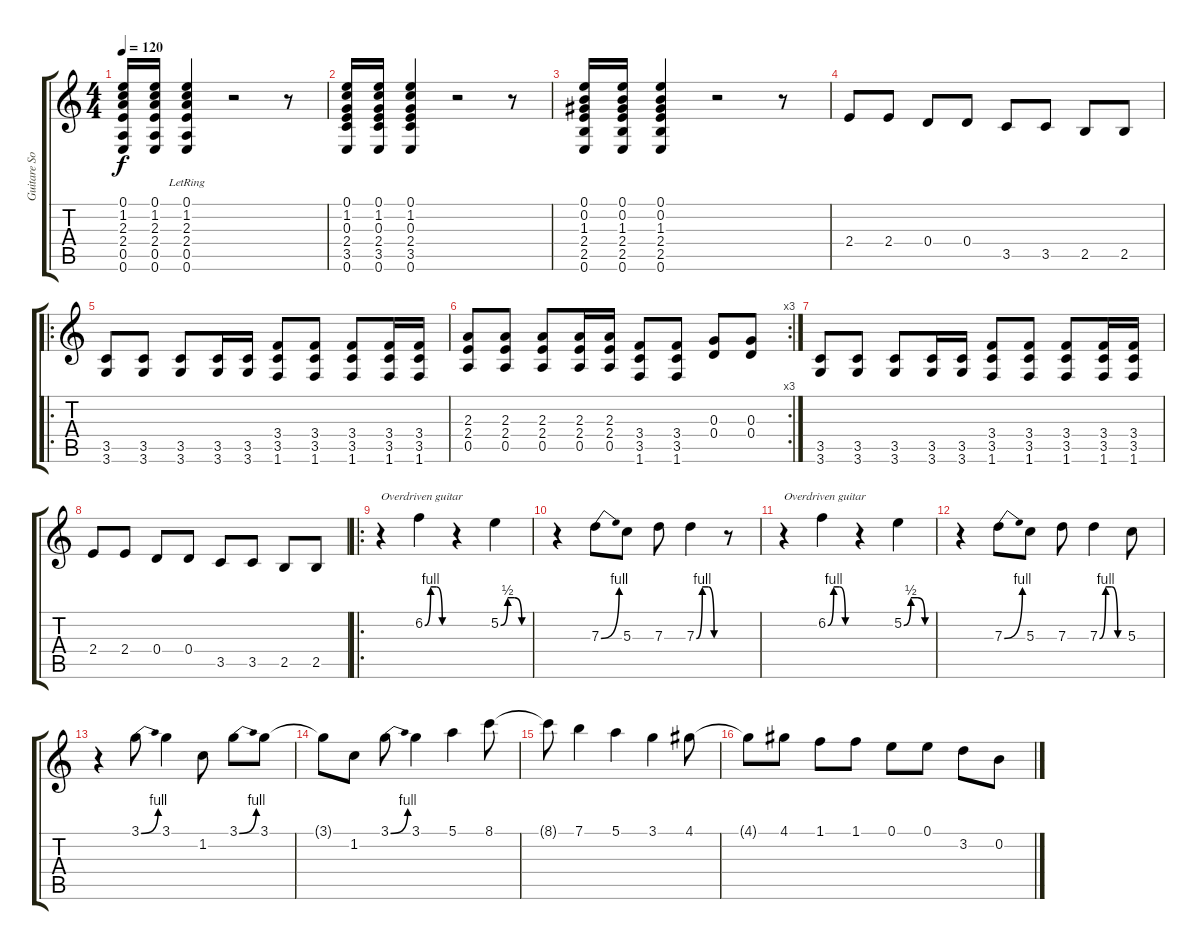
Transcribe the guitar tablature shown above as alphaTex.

\track ("Guitare Solo" "Guitare So") {instrument overdrivenguitar}
\staff {score tabs}
\tuning (E4 B3 G3 D3 A2 E2) {hide}
\ts (4 4)
\tempo 120
\clef g2
\ks c
(0.1 1.2 2.3 2.4 0.5 0.6).16{dy f} (0.1 1.2 2.3 2.4 0.5 0.6).16 (0.1 1.2 2.3{lr} 2.4 0.5 0.6).4 r.2 r.8 |
(0.1 1.2 0.3 2.4 3.5 0.6).16 (0.1 1.2 0.3 2.4 3.5 0.6).16 (0.1 1.2 0.3 2.4 3.5 0.6).4 r.2 r.8 |
(0.1 0.2 1.3 2.4 2.5 0.6).16 (0.1 0.2 1.3 2.4 2.5 0.6).16 (0.1 0.2 1.3 2.4 2.5 0.6).4 r.2 r.8 |
2.4.8 2.4.8 0.4.8 0.4.8 3.5.8 3.5.8 2.5.8 2.5.8 |
\ro
(3.5 3.6).8 (3.5 3.6).8 (3.5 3.6).8 (3.5 3.6).16 (3.5 3.6).16 (3.4 3.5 1.6).8 (3.4 3.5 1.6).8 (3.4 3.5 1.6).8 (3.4 3.5 1.6).16 (3.4 3.5 1.6).16 |
\rc 3
(2.3 2.4 0.5).8 (2.3 2.4 0.5).8 (2.3 2.4 0.5).8 (2.3 2.4 0.5).16 (2.3 2.4 0.5).16 (3.4 3.5 1.6).8 (3.4 3.5 1.6).8 (0.3 0.4).8 (0.3 0.4).8 |
(3.5 3.6).8 (3.5 3.6).8 (3.5 3.6).8 (3.5 3.6).16 (3.5 3.6).16 (3.4 3.5 1.6).8 (3.4 3.5 1.6).8 (3.4 3.5 1.6).8 (3.4 3.5 1.6).16 (3.4 3.5 1.6).16 |
2.4.8 2.4.8 0.4.8 0.4.8 3.5.8 3.5.8 2.5.8 2.5.8 |
\ro
r.4{txt "Overdriven guitar" volume 13 instrument overdrivenguitar} 6.2{be (custom 0 0 15 4 30 4 45 0 60 0)}.4 r.4 5.2{be (custom 0 0 15 2 30 2 45 0 60 0)}.4 |
r.4 7.3{be (bend 0 0 60 4)}.8 5.3.8 7.3.8 7.3{be (custom 0 0 15 4 30 4 45 0 60 0)}.4 r.8 |
r.4{txt "Overdriven guitar" volume 13 instrument overdrivenguitar} 6.2{be (custom 0 0 15 4 30 4 45 0 60 0)}.4 r.4 5.2{be (custom 0 0 15 2 30 2 45 0 60 0)}.4 |
r.4 7.3{be (bend 0 0 60 4)}.8 5.3.8 7.3.8 7.3{be (custom 0 0 15 4 30 4 45 0 60 0)}.4 5.3.8 |
r.4 3.1{be (bend 0 0 60 4)}.8 3.1.4 1.2.8 3.1{be (bend 0 0 60 4)}.8 3.1.8 |
3.1{t}.8 1.2.8 3.1{be (bend 0 0 60 4)}.8 3.1.4 5.1.4 8.1.8 |
8.1{t}.8 7.1.4 5.1.4 3.1.4 4.1.8 |
4.1{t}.8 4.1.8 1.1.8 1.1.8 0.1.8 0.1.8 3.2.8 0.2.8
